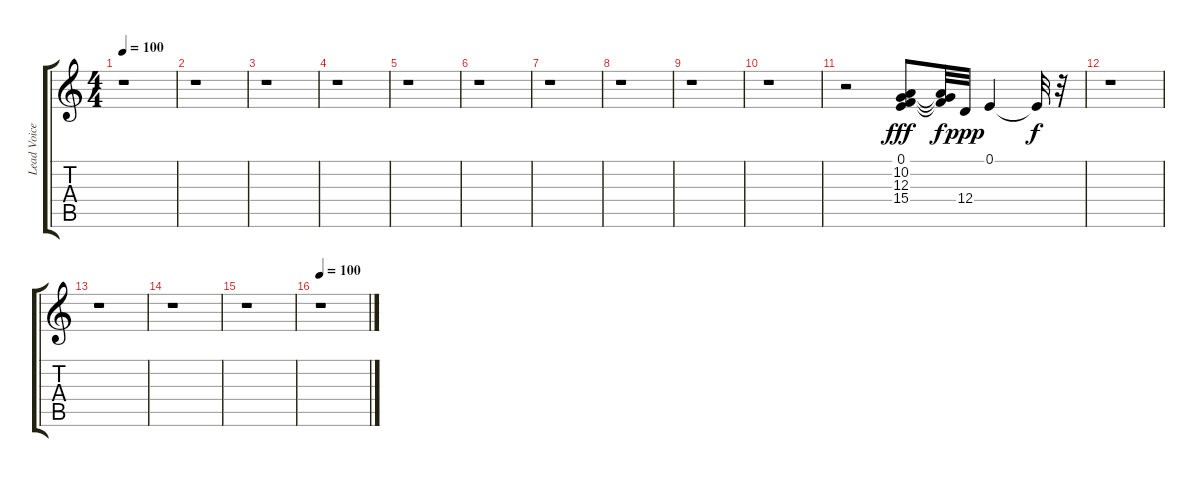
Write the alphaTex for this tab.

\track ("Lead Voice 4" "Lead Voice") {instrument lead6voice}
\staff {score tabs}
\tuning (E4 B3 G3 D3 A2 E2) {hide}
\ts (4 4)
\tempo 100
\clef g2
\ks c
r.1{dy f} |
r.1 |
r.1 |
r.1 |
r.1 |
r.1 |
r.1 |
r.1 |
r.1 |
r.1 |
r.2 (0.1 10.2 12.3 15.4).8{dy fff} (10.2{t} 12.3{t} 15.4{t}).32{dy f} 12.4.32{dy ppp} 0.1.4 0.1{t}.32{dy f} r.32 |
r.1 |
r.1 |
r.1 |
r.1 |
\tempo 100
r.1
